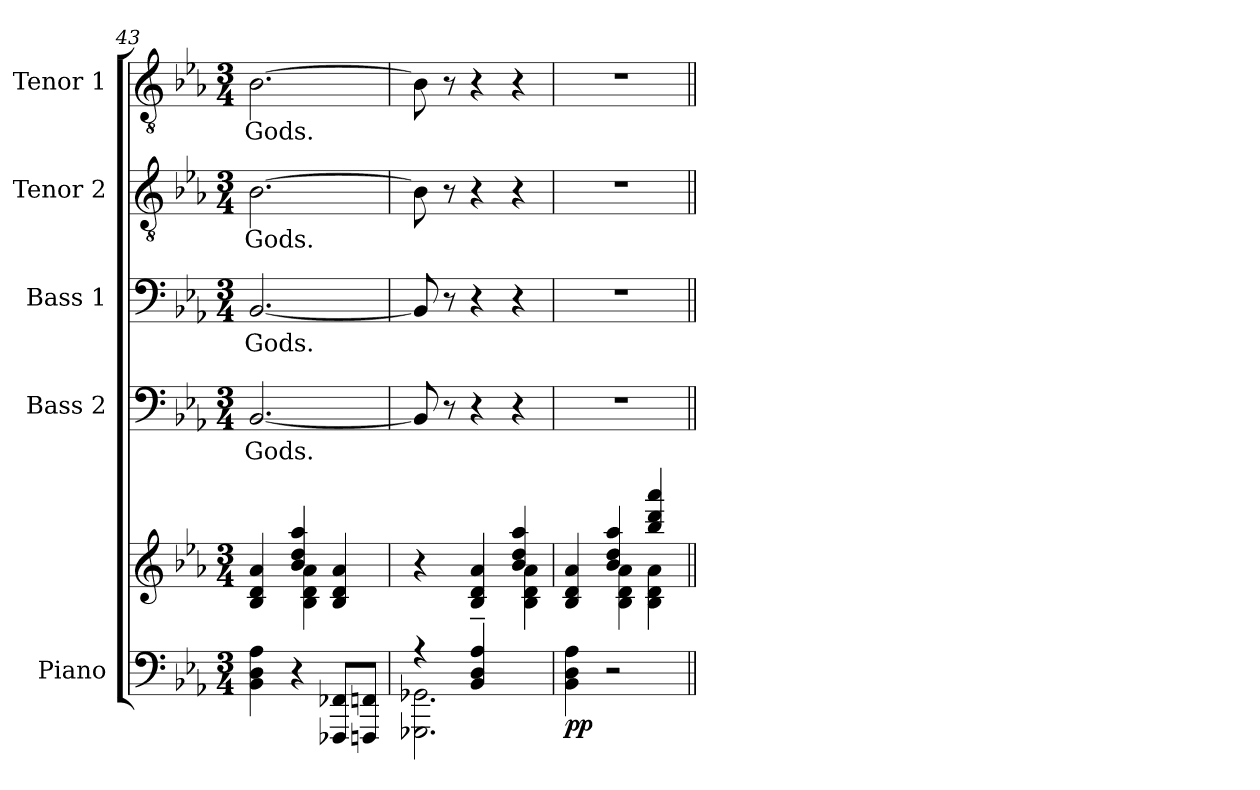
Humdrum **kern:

**kern	**kern	**dynam	**kern	**text	**kern	**text	**kern	**text	**kern	**text
*part5	*part5	*part5	*part4	*part4	*part3	*part3	*part2	*part2	*part1	*part1
*staff6	*staff5	*staff5/6	*staff4	*staff4	*staff3	*staff3	*staff2	*staff2	*staff1	*staff1
*I"Piano	*	*	*I"Bass 2	*	*I"Bass 1	*	*I"Tenor 2	*	*I"Tenor 1	*
*I'Pno.	*	*	*I'B2.	*	*I'B1.	*	*I'T2.	*	*I'T1.	*
!!LO:LB:g=z
*clefF4	*clefG2	*	*clefF4	*	*clefF4	*	*clefGv2	*	*clefGv2	*
*	*	*	*	*	*	*	*ITrd7c12	*	*ITrd7c12	*
*k[b-e-a-]	*k[b-e-a-]	*	*k[b-e-a-]	*	*k[b-e-a-]	*	*k[b-e-a-]	*	*k[b-e-a-]	*
*E-:	*E-:	*	*E-:	*	*E-:	*	*E-:	*	*E-:	*
*M3/4	*M3/4	*	*M3/4	*	*M3/4	*	*M3/4	*	*M3/4	*
=43	=43	=43	=43	=43	=43	=43	=43	=43	=43	=43
*	*^	*	*	*	*	*	*	*	*	*
!	!	!	!	!	!LO:LY:b	!	!LO:LY:b	!	!LO:LY:b	!	!LO:LY:b
4BB-\ 4D\ 4A-\	4B-/ 4d/ 4a-/	4ryy	.	[2.BB-/	Gods.	[2.BB-/	Gods.	[2.BB-\	Gods.	[2.BB-\	Gods.
4r	4b-/ 4dd/ 4aa-/	4B-\ 4d\ 4a-\	.	.	.	.	.	.	.	.	.
8FFF-X/ 8FF-X/L	4B-/ 4d/ 4a-/	4ryy	.	.	.	.	.	.	.	.	.
8FFFn/ 8FFn/J	.	.	.	.	.	.	.	.	.	.	.
=44	=44	=44	=44	=44	=44	=44	=44	=44	=44	=44	=44
*^	*	*	*	*	*	*	*	*	*	*	*
4r	2.GGG-X\ 2.GG-X\	4r	2ryy	.	8BB-/]	.	8BB-/]	.	8BB-\]	.	8BB-\]	.
.	.	.	.	.	8r	.	8r	.	8r	.	8r	.
4BB-/~ 4D/~ 4A-/~	.	4B-/ 4d/ 4a-/	.	.	4r	.	4r	.	4r	.	4r	.
4ryy	.	4b-/ 4dd/ 4aa-/	4B-\ 4d\ 4a-\	.	4r	.	4r	.	4r	.	4r	.
*v	*v	*	*	*	*	*	*	*	*	*	*	*
=45	=45	=45	=45	=45	=45	=45	=45	=45	=45	=45	=45
!	!	!	!LO:DY:b=2	!	!	!	!	!	!	!	!
4BB-\ 4D\ 4A-\	4B-/ 4d/ 4a-/	4ryy	pp	2.r	.	2.r	.	2.r	.	2.r	.
2r	4b-/ 4dd/ 4aa-/	4B-\ 4d\ 4a-\	.	.	.	.	.	.	.	.	.
.	4bb-/ 4ddd/ 4aaa-/	4B-\ 4d\ 4a-\	.	.	.	.	.	.	.	.	.
*	*v	*v	*	*	*	*	*	*	*	*	*
=||	=||	=||	=||	=||	=||	=||	=||	=||	=||	=||
*-	*-	*-	*-	*-	*-	*-	*-	*-	*-	*-
